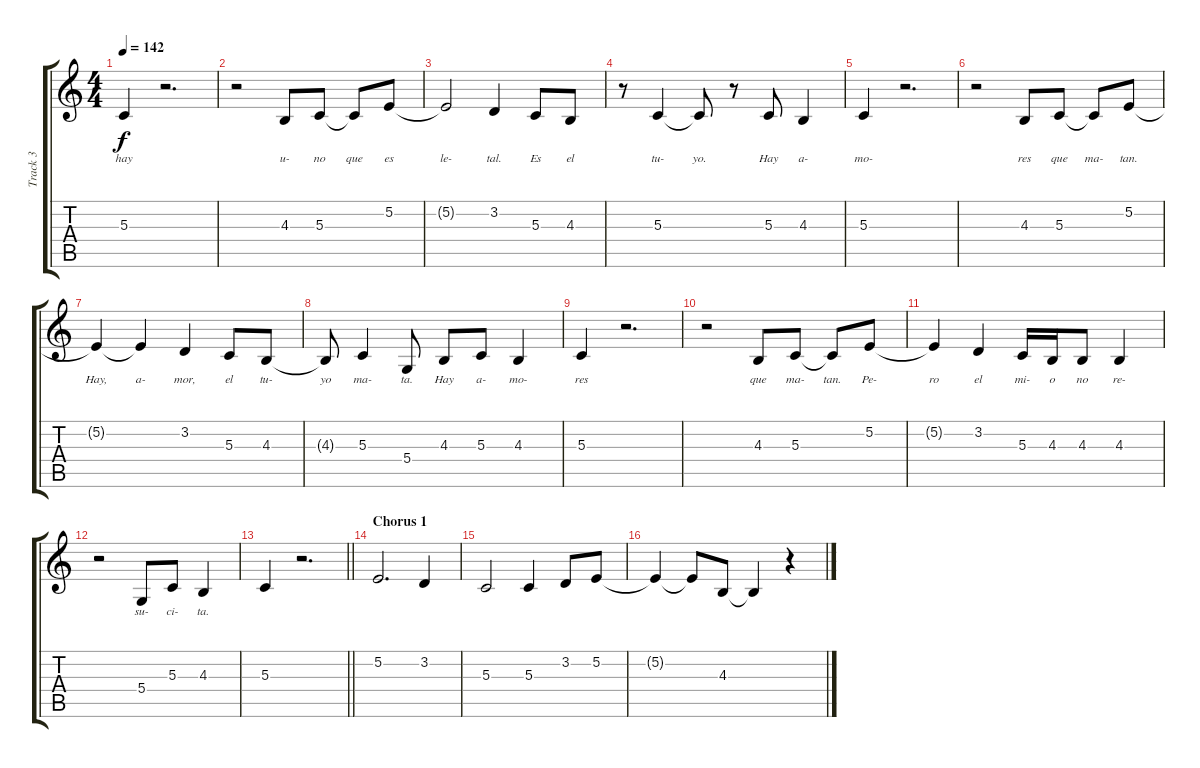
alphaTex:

\track ("Track 3" "Track 3") {instrument violin}
\staff {score tabs}
\tuning (E4 B3 G3 D3 A2 E2) {hide}
\ts (4 4)
\tempo 142
\clef g2
\ks c
5.3.4{lyrics (0 "hay") lyrics (1 "") lyrics (2 "") lyrics (3 "") lyrics (4 "") dy f} r.2{d} |
r.2 4.3.8{lyrics (0 "u-") lyrics (1 "") lyrics (2 "") lyrics (3 "") lyrics (4 "")} 5.3.8{lyrics (0 "no") lyrics (1 "") lyrics (2 "") lyrics (3 "") lyrics (4 "")} 5.3{t}.8{lyrics (0 "que") lyrics (1 "") lyrics (2 "") lyrics (3 "") lyrics (4 "")} 5.2.8{lyrics (0 "es") lyrics (1 "") lyrics (2 "") lyrics (3 "") lyrics (4 "")} |
5.2{t}.2{lyrics (0 "le-") lyrics (1 "") lyrics (2 "") lyrics (3 "") lyrics (4 "")} 3.2.4{lyrics (0 "tal.") lyrics (1 "") lyrics (2 "") lyrics (3 "") lyrics (4 "")} 5.3.8{lyrics (0 "Es") lyrics (1 "") lyrics (2 "") lyrics (3 "") lyrics (4 "")} 4.3.8{lyrics (0 "el") lyrics (1 "") lyrics (2 "") lyrics (3 "") lyrics (4 "")} |
r.8 5.3.4{lyrics (0 "tu-") lyrics (1 "") lyrics (2 "") lyrics (3 "") lyrics (4 "")} 5.3{t}.8{lyrics (0 "yo.") lyrics (1 "") lyrics (2 "") lyrics (3 "") lyrics (4 "")} r.8 5.3.8{lyrics (0 "Hay") lyrics (1 "") lyrics (2 "") lyrics (3 "") lyrics (4 "")} 4.3.4{lyrics (0 "a-") lyrics (1 "") lyrics (2 "") lyrics (3 "") lyrics (4 "")} |
5.3.4{lyrics (0 "mo-") lyrics (1 "") lyrics (2 "") lyrics (3 "") lyrics (4 "")} r.2{d} |
r.2 4.3.8{lyrics (0 "res") lyrics (1 "") lyrics (2 "") lyrics (3 "") lyrics (4 "")} 5.3.8{lyrics (0 "que") lyrics (1 "") lyrics (2 "") lyrics (3 "") lyrics (4 "")} 5.3{t}.8{lyrics (0 "ma-") lyrics (1 "") lyrics (2 "") lyrics (3 "") lyrics (4 "")} 5.2.8{lyrics (0 "tan.") lyrics (1 "") lyrics (2 "") lyrics (3 "") lyrics (4 "")} |
5.2{t}.4{lyrics (0 "Hay,") lyrics (1 "") lyrics (2 "") lyrics (3 "") lyrics (4 "")} 5.2{t}.4{lyrics (0 "a-") lyrics (1 "") lyrics (2 "") lyrics (3 "") lyrics (4 "")} 3.2.4{lyrics (0 "mor,") lyrics (1 "") lyrics (2 "") lyrics (3 "") lyrics (4 "")} 5.3.8{lyrics (0 "el") lyrics (1 "") lyrics (2 "") lyrics (3 "") lyrics (4 "")} 4.3.8{lyrics (0 "tu-") lyrics (1 "") lyrics (2 "") lyrics (3 "") lyrics (4 "")} |
4.3{t}.8{lyrics (0 "yo") lyrics (1 "") lyrics (2 "") lyrics (3 "") lyrics (4 "")} 5.3.4{lyrics (0 "ma-") lyrics (1 "") lyrics (2 "") lyrics (3 "") lyrics (4 "")} 5.4.8{lyrics (0 "ta.") lyrics (1 "") lyrics (2 "") lyrics (3 "") lyrics (4 "")} 4.3.8{lyrics (0 "Hay") lyrics (1 "") lyrics (2 "") lyrics (3 "") lyrics (4 "")} 5.3.8{lyrics (0 "a-") lyrics (1 "") lyrics (2 "") lyrics (3 "") lyrics (4 "")} 4.3.4{lyrics (0 "mo-") lyrics (1 "") lyrics (2 "") lyrics (3 "") lyrics (4 "")} |
5.3.4{lyrics (0 "res") lyrics (1 "") lyrics (2 "") lyrics (3 "") lyrics (4 "")} r.2{d} |
r.2 4.3.8{lyrics (0 "que") lyrics (1 "") lyrics (2 "") lyrics (3 "") lyrics (4 "")} 5.3.8{lyrics (0 "ma-") lyrics (1 "") lyrics (2 "") lyrics (3 "") lyrics (4 "")} 5.3{t}.8{lyrics (0 "tan.") lyrics (1 "") lyrics (2 "") lyrics (3 "") lyrics (4 "")} 5.2.8{lyrics (0 "Pe-") lyrics (1 "") lyrics (2 "") lyrics (3 "") lyrics (4 "")} |
5.2{t}.4{lyrics (0 "ro") lyrics (1 "") lyrics (2 "") lyrics (3 "") lyrics (4 "")} 3.2.4{lyrics (0 "el") lyrics (1 "") lyrics (2 "") lyrics (3 "") lyrics (4 "")} 5.3.16{lyrics (0 "mi-") lyrics (1 "") lyrics (2 "") lyrics (3 "") lyrics (4 "")} 4.3.16{lyrics (0 "o") lyrics (1 "") lyrics (2 "") lyrics (3 "") lyrics (4 "")} 4.3.8{lyrics (0 "no") lyrics (1 "") lyrics (2 "") lyrics (3 "") lyrics (4 "")} 4.3.4{lyrics (0 "re-") lyrics (1 "") lyrics (2 "") lyrics (3 "") lyrics (4 "")} |
r.2 5.4.8{lyrics (0 "su-") lyrics (1 "") lyrics (2 "") lyrics (3 "") lyrics (4 "")} 5.3.8{lyrics (0 "ci-") lyrics (1 "") lyrics (2 "") lyrics (3 "") lyrics (4 "")} 4.3.4{lyrics (0 "ta.") lyrics (1 "") lyrics (2 "") lyrics (3 "") lyrics (4 "")} |
\barLineRight lightlight
5.3.4 r.2{d} |
\section ("" "Chorus 1")
5.2.2{d} 3.2.4 |
5.3.2 5.3.4 3.2.8 5.2.8 |
5.2{t}.4 5.2{t}.8 4.3.8 4.3{t}.4 r.4
